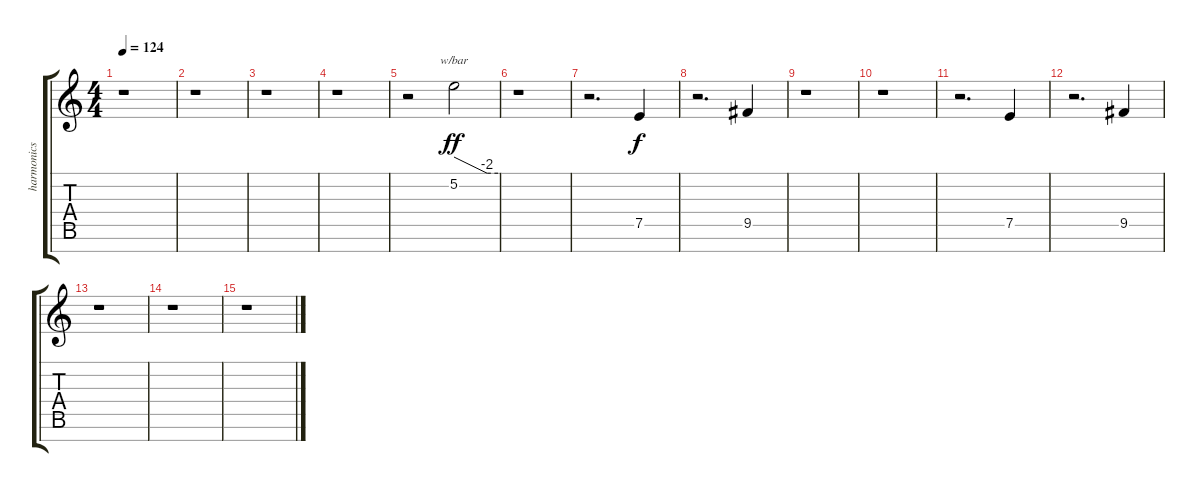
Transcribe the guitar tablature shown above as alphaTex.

\track ("harmonics" "harmonics") {instrument guitarharmonics}
\staff {score tabs}
\tuning (E4 B3 G3 D3 A2 E2 B1) {hide}
\ts (4 4)
\tempo 124
\clef g2
\ks c
r.1{dy f} |
r.1 |
r.1 |
r.1 |
r.2 5.2.2{tbe (custom default 0 0 45 -8 60 -8) dy ff} |
r.1 |
r.2{d} 7.5.4{dy f} |
r.2{d} 9.5.4 |
r.1 |
r.1 |
r.2{d} 7.5.4 |
r.2{d} 9.5.4 |
r.1 |
r.1 |
r.1
